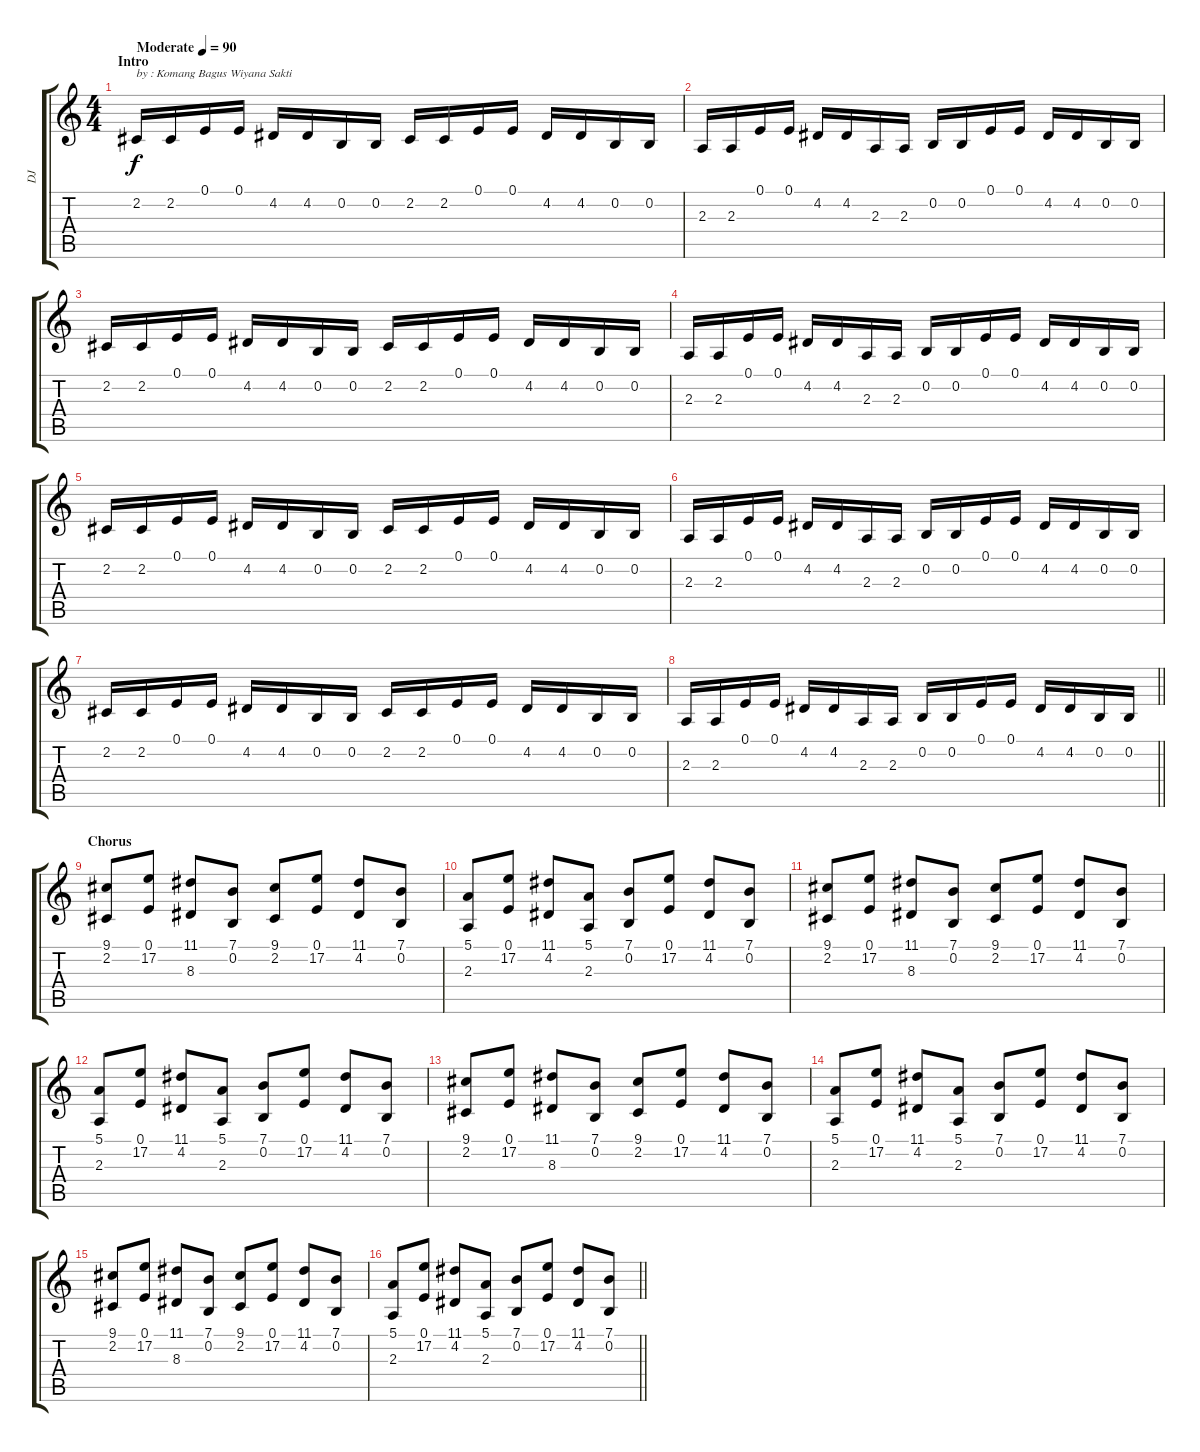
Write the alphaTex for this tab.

\track ("DJ" "DJ") {instrument synthstrings1}
\staff {score tabs}
\tuning (E4 B3 G3 D3 A2 E2) {hide}
\ts (4 4)
\section ("" "Intro")
\tempo (90 "Moderate")
\clef g2
\ks c
2.2.16{txt "by : Komang Bagus Wiyana Sakti" dy f instrument synthstrings1} 2.2.16 0.1.16 0.1.16 4.2.16 4.2.16 0.2.16 0.2.16 2.2.16 2.2.16 0.1.16 0.1.16 4.2.16 4.2.16 0.2.16 0.2.16 |
2.3.16 2.3.16 0.1.16 0.1.16 4.2.16 4.2.16 2.3.16 2.3.16 0.2.16 0.2.16 0.1.16 0.1.16 4.2.16 4.2.16 0.2.16 0.2.16 |
2.2.16 2.2.16 0.1.16 0.1.16 4.2.16 4.2.16 0.2.16 0.2.16 2.2.16 2.2.16 0.1.16 0.1.16 4.2.16 4.2.16 0.2.16 0.2.16 |
2.3.16 2.3.16 0.1.16 0.1.16 4.2.16 4.2.16 2.3.16 2.3.16 0.2.16 0.2.16 0.1.16 0.1.16 4.2.16 4.2.16 0.2.16 0.2.16 |
2.2.16 2.2.16 0.1.16 0.1.16 4.2.16 4.2.16 0.2.16 0.2.16 2.2.16 2.2.16 0.1.16 0.1.16 4.2.16 4.2.16 0.2.16 0.2.16 |
2.3.16 2.3.16 0.1.16 0.1.16 4.2.16 4.2.16 2.3.16 2.3.16 0.2.16 0.2.16 0.1.16 0.1.16 4.2.16 4.2.16 0.2.16 0.2.16 |
2.2.16 2.2.16 0.1.16 0.1.16 4.2.16 4.2.16 0.2.16 0.2.16 2.2.16 2.2.16 0.1.16 0.1.16 4.2.16 4.2.16 0.2.16 0.2.16 |
\barLineRight lightlight
2.3.16 2.3.16 0.1.16 0.1.16 4.2.16 4.2.16 2.3.16 2.3.16 0.2.16 0.2.16 0.1.16 0.1.16 4.2.16 4.2.16 0.2.16 0.2.16 |
\section ("" "Chorus")
(9.1 2.2).8{volume 14} (0.1 17.2).8 (11.1 8.3).8 (7.1 0.2).8 (9.1 2.2).8 (0.1 17.2).8 (11.1 4.2).8 (7.1 0.2).8 |
(5.1 2.3).8 (0.1 17.2).8 (11.1 4.2).8 (5.1 2.3).8 (7.1 0.2).8 (0.1 17.2).8 (11.1 4.2).8 (7.1 0.2).8 |
(9.1 2.2).8 (0.1 17.2).8 (11.1 8.3).8 (7.1 0.2).8 (9.1 2.2).8 (0.1 17.2).8 (11.1 4.2).8 (7.1 0.2).8 |
(5.1 2.3).8 (0.1 17.2).8 (11.1 4.2).8 (5.1 2.3).8 (7.1 0.2).8 (0.1 17.2).8 (11.1 4.2).8 (7.1 0.2).8 |
(9.1 2.2).8 (0.1 17.2).8 (11.1 8.3).8 (7.1 0.2).8 (9.1 2.2).8 (0.1 17.2).8 (11.1 4.2).8 (7.1 0.2).8 |
(5.1 2.3).8 (0.1 17.2).8 (11.1 4.2).8 (5.1 2.3).8 (7.1 0.2).8 (0.1 17.2).8 (11.1 4.2).8 (7.1 0.2).8 |
(9.1 2.2).8 (0.1 17.2).8 (11.1 8.3).8 (7.1 0.2).8 (9.1 2.2).8 (0.1 17.2).8 (11.1 4.2).8 (7.1 0.2).8 |
\barLineRight lightlight
(5.1 2.3).8 (0.1 17.2).8 (11.1 4.2).8 (5.1 2.3).8 (7.1 0.2).8 (0.1 17.2).8 (11.1 4.2).8 (7.1 0.2).8
